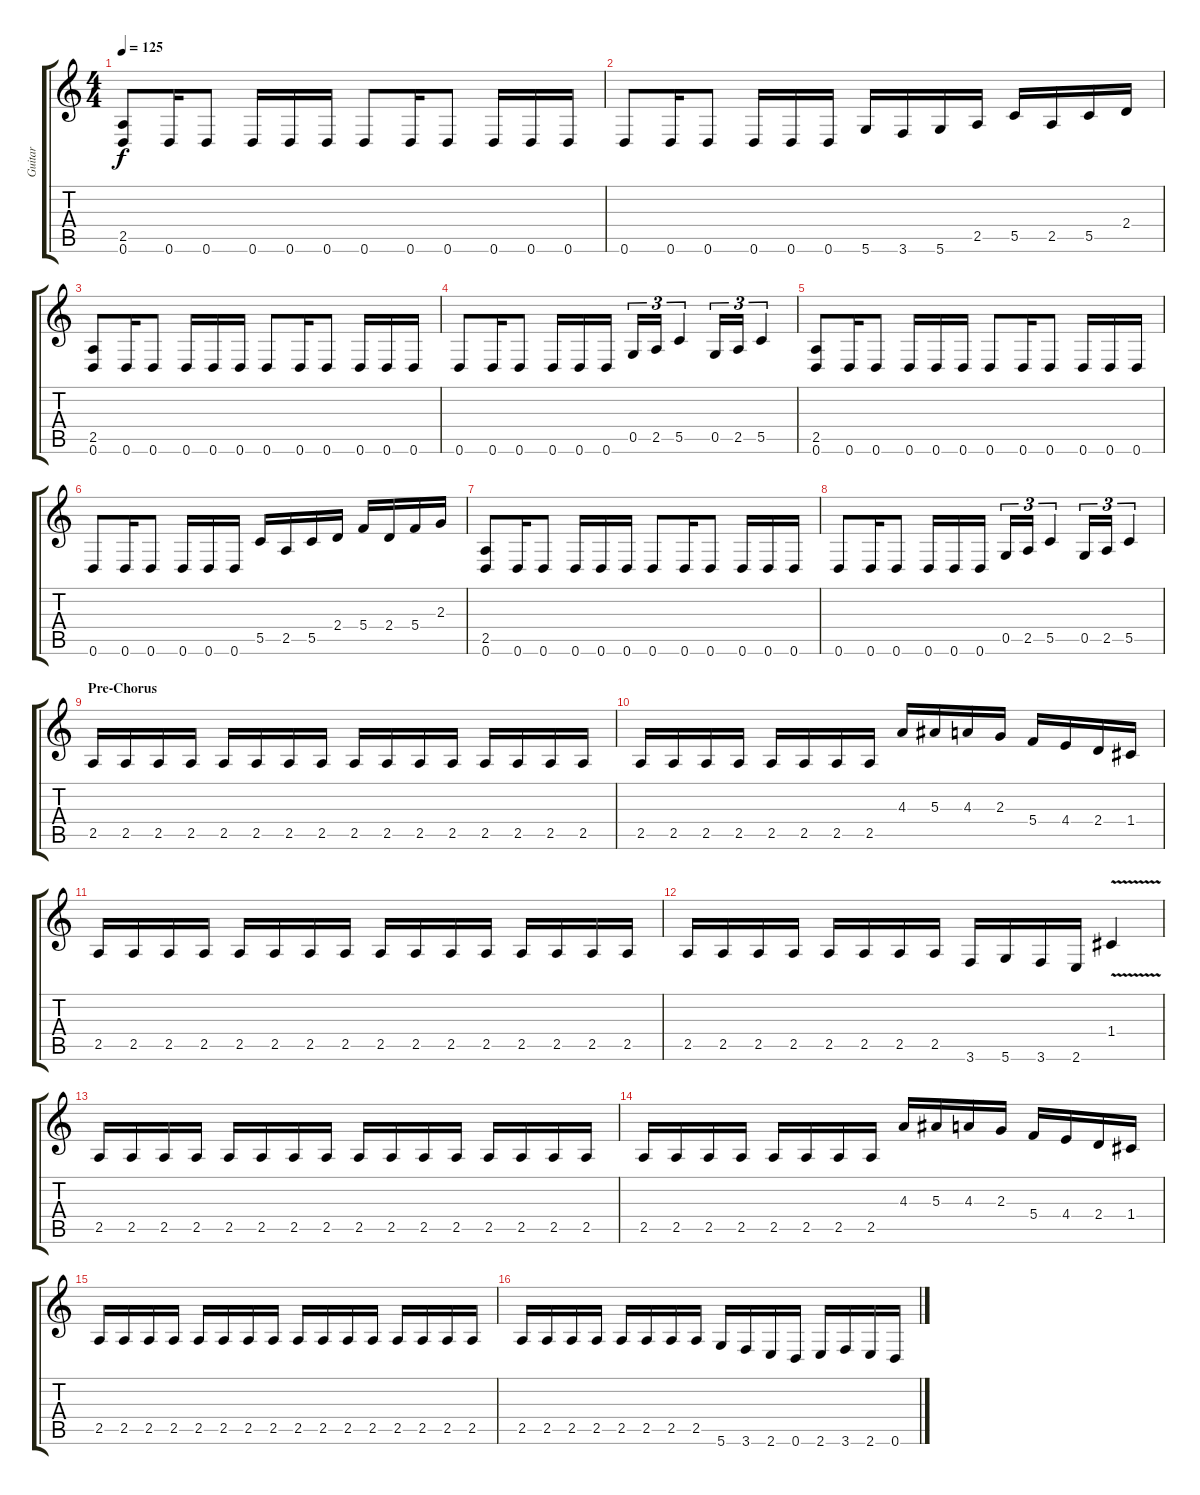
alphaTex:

\track ("Guitar" "Guitar") {instrument distortionguitar}
\staff {score tabs}
\tuning (D4 A3 F3 C3 G2 D2) {hide}
\ts (4 4)
\tempo 125
\clef g2
\ks c
(2.5 0.6).8{dy f} 0.6.16 0.6.8 0.6.16 0.6.16 0.6.16 0.6.8 0.6.16 0.6.8 0.6.16 0.6.16 0.6.16 |
0.6.8 0.6.16 0.6.8 0.6.16 0.6.16 0.6.16 5.6.16 3.6.16 5.6.16 2.5.16 5.5.16 2.5.16 5.5.16 2.4.16 |
(2.5 0.6).8 0.6.16 0.6.8 0.6.16 0.6.16 0.6.16 0.6.8 0.6.16 0.6.8 0.6.16 0.6.16 0.6.16 |
0.6.8 0.6.16 0.6.8 0.6.16 0.6.16 0.6.16 0.5.16{tu (3 2)} 2.5.16{tu (3 2)} 5.5.4{tu (3 2)} 0.5.16{tu (3 2)} 2.5.16{tu (3 2)} 5.5.4{tu (3 2)} |
(2.5 0.6).8 0.6.16 0.6.8 0.6.16 0.6.16 0.6.16 0.6.8 0.6.16 0.6.8 0.6.16 0.6.16 0.6.16 |
0.6.8 0.6.16 0.6.8 0.6.16 0.6.16 0.6.16 5.5.16 2.5.16 5.5.16 2.4.16 5.4.16 2.4.16 5.4.16 2.3.16 |
(2.5 0.6).8 0.6.16 0.6.8 0.6.16 0.6.16 0.6.16 0.6.8 0.6.16 0.6.8 0.6.16 0.6.16 0.6.16 |
0.6.8 0.6.16 0.6.8 0.6.16 0.6.16 0.6.16 0.5.16{tu (3 2)} 2.5.16{tu (3 2)} 5.5.4{tu (3 2)} 0.5.16{tu (3 2)} 2.5.16{tu (3 2)} 5.5.4{tu (3 2)} |
\section ("" "Pre-Chorus")
2.5.16 2.5.16 2.5.16 2.5.16 2.5.16 2.5.16 2.5.16 2.5.16 2.5.16 2.5.16 2.5.16 2.5.16 2.5.16 2.5.16 2.5.16 2.5.16 |
2.5.16 2.5.16 2.5.16 2.5.16 2.5.16 2.5.16 2.5.16 2.5.16 4.3.16 5.3.16 4.3.16 2.3.16 5.4.16 4.4.16 2.4.16 1.4.16 |
2.5.16 2.5.16 2.5.16 2.5.16 2.5.16 2.5.16 2.5.16 2.5.16 2.5.16 2.5.16 2.5.16 2.5.16 2.5.16 2.5.16 2.5.16 2.5.16 |
2.5.16 2.5.16 2.5.16 2.5.16 2.5.16 2.5.16 2.5.16 2.5.16 3.6.16 5.6.16 3.6.16 2.6.16 1.4{v}.4 |
2.5.16 2.5.16 2.5.16 2.5.16 2.5.16 2.5.16 2.5.16 2.5.16 2.5.16 2.5.16 2.5.16 2.5.16 2.5.16 2.5.16 2.5.16 2.5.16 |
2.5.16 2.5.16 2.5.16 2.5.16 2.5.16 2.5.16 2.5.16 2.5.16 4.3.16 5.3.16 4.3.16 2.3.16 5.4.16 4.4.16 2.4.16 1.4.16 |
2.5.16 2.5.16 2.5.16 2.5.16 2.5.16 2.5.16 2.5.16 2.5.16 2.5.16 2.5.16 2.5.16 2.5.16 2.5.16 2.5.16 2.5.16 2.5.16 |
2.5.16 2.5.16 2.5.16 2.5.16 2.5.16 2.5.16 2.5.16 2.5.16 5.6.16 3.6.16 2.6.16 0.6.16 2.6.16 3.6.16 2.6.16 0.6.16
